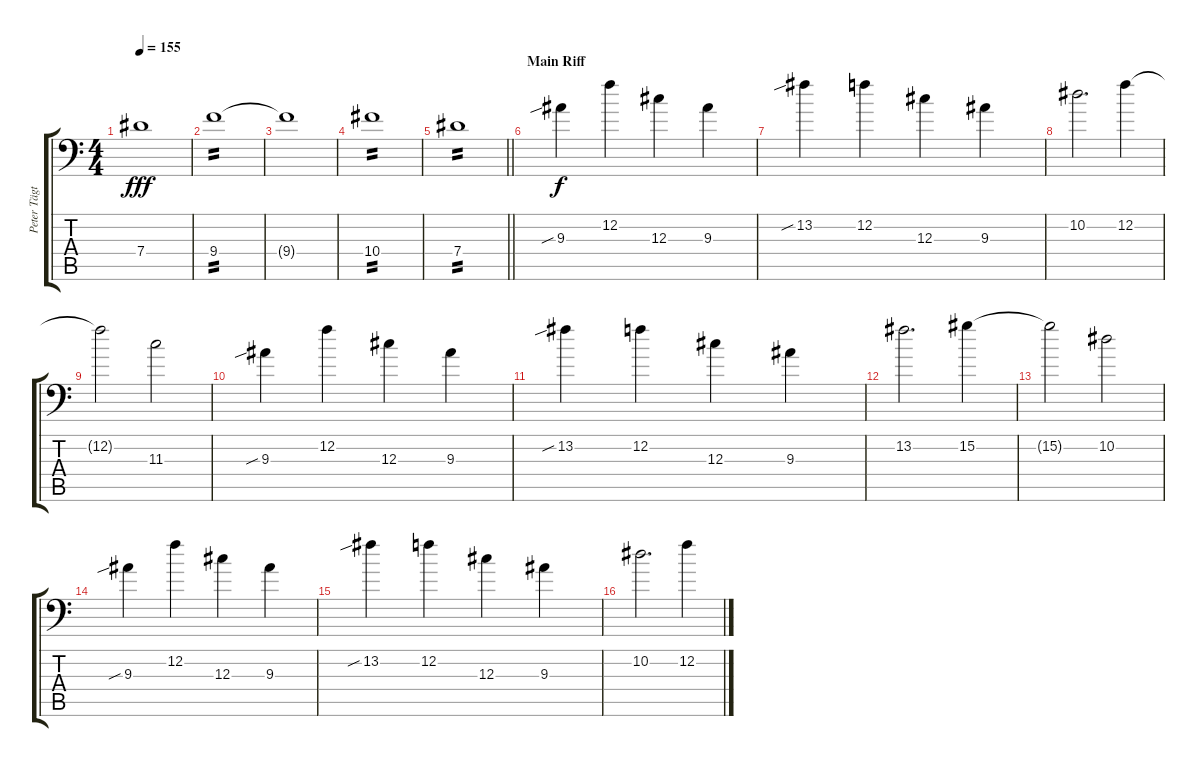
\track ("Peter Tägtgren (Lead 1)" "Peter Tägt") {instrument distortionguitar}
\staff {score tabs}
\tuning (Bb3 F3 Db3 Ab2 Eb2 Bb1) {hide}
\ts (4 4)
\tempo 155
\clef f4
\ks c
7.4{t}.1{dy fff} |
9.4.1{tp 2} |
9.4{t}.1 |
10.4.1{tp 2} |
\barLineRight lightlight
7.4.1{tp 2} |
\section ("" "Main Riff")
9.3{sib}.4{dy f} 12.2.4 12.3.4 9.3.4 |
13.2{sib}.4 12.2.4 12.3.4 9.3.4 |
10.2.2{d} 12.2.4 |
12.2{t}.2 11.3.2 |
9.3{sib}.4 12.2.4 12.3.4 9.3.4 |
13.2{sib}.4 12.2.4 12.3.4 9.3.4 |
13.2.2{d} 15.2.4 |
15.2{t}.2 10.2.2 |
9.3{sib}.4 12.2.4 12.3.4 9.3.4 |
13.2{sib}.4 12.2.4 12.3.4 9.3.4 |
10.2.2{d} 12.2.4
